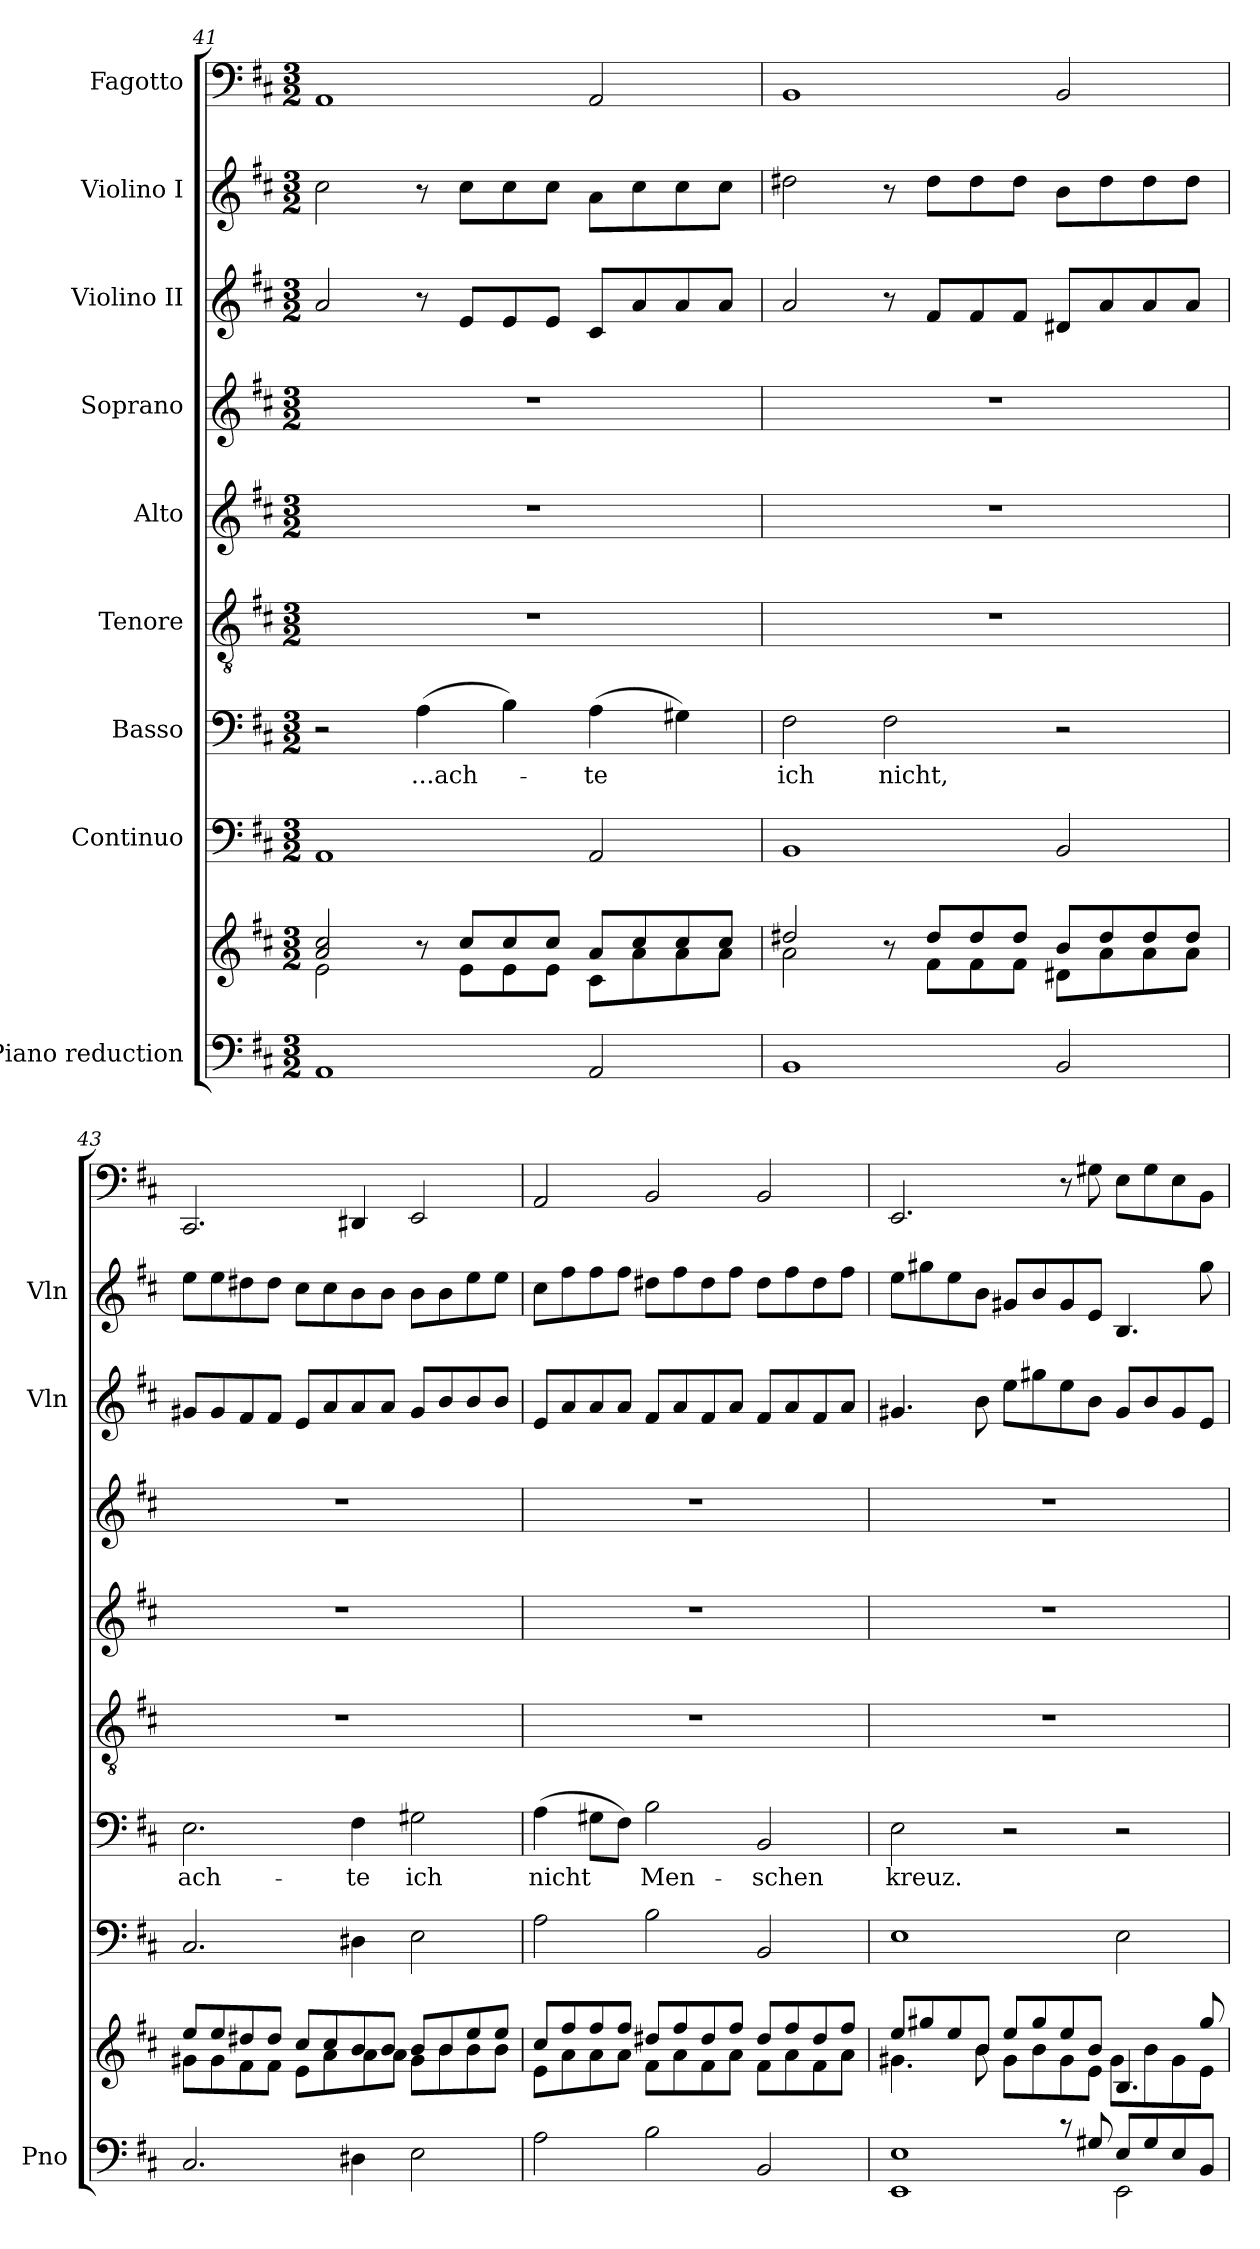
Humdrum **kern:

**kern	**kern	**kern	**kern	**text	**kern	**kern	**kern	**kern	**kern	**kern
*part9	*part9	*part8	*part7	*part7	*part6	*part5	*part4	*part3	*part2	*part1
*staff10	*staff9	*staff8	*staff7	*staff7	*staff6	*staff5	*staff4	*staff3	*staff2	*staff1
*I"Piano reduction	*	*I"Continuo	*I"Basso	*	*I"Tenore	*I"Alto	*I"Soprano	*I"Violino II	*I"Violino I	*I"Fagotto
*I'Pno	*	*	*	*	*	*	*	*I'Vln	*I'Vln	*
!!LO:PB:g=z
*clefF4	*clefG2	*clefF4	*clefF4	*	*clefGv2	*clefG2	*clefG2	*clefG2	*clefG2	*clefF4
*k[f#c#]	*k[f#c#]	*k[f#c#]	*k[f#c#]	*	*k[f#c#]	*k[f#c#]	*k[f#c#]	*k[f#c#]	*k[f#c#]	*k[f#c#]
*M3/2	*M3/2	*M3/2	*M3/2	*	*M3/2	*M3/2	*M3/2	*M3/2	*M3/2	*M3/2
=41	=41	=41	=41	=41	=41	=41	=41	=41	=41	=41
*	*^	*	*	*	*	*	*	*	*	*
1AA	2a/ 2cc#/	2e!\	1AA	2r	.	1.r	1.r	1.r	2a/	2cc#\	1AA
!	!	!	!	!	!LO:LY:b	!	!	!	!	!	!
.	8r	8ryy	.	(>4A\	...ach-	.	.	.	8r	8r	.
.	8cc#/L	8e\L	.	.	.	.	.	.	8e/L	8cc#\L	.
.	8cc#/	8e\	.	4B\)	.	.	.	.	8e/	8cc#\	.
.	8cc#/J	8e\J	.	.	.	.	.	.	8e/J	8cc#\J	.
!	!	!	!	!	!LO:LY:b	!	!	!	!	!	!
2AA/	8a/L	8c#\L	2AA/	(>4A\	-te	.	.	.	8c#/L	8a\L	2AA/
.	8cc#/	8a\	.	.	.	.	.	.	8a/	8cc#\	.
.	8cc#/	8a\	.	4G#X\)	.	.	.	.	8a/	8cc#\	.
.	8cc#/J	8a\J	.	.	.	.	.	.	8a/J	8cc#\J	.
=42	=42	=42	=42	=42	=42	=42	=42	=42	=42	=42	=42
!	!	!	!	!	!LO:LY:b	!	!	!	!	!	!
1BB	2dd#X/	2a\	1BB	2F#\	ich	1.r	1.r	1.r	2a/	2dd#X\	1BB
!	!	!	!	!	!LO:LY:b	!	!	!	!	!	!
.	8r	8ryy	.	2F#\	nicht,	.	.	.	8r	8r	.
.	8dd#/L	8f#\L	.	.	.	.	.	.	8f#/L	8dd#\L	.
.	8dd#/	8f#\	.	.	.	.	.	.	8f#/	8dd#\	.
.	8dd#/J	8f#\J	.	.	.	.	.	.	8f#/J	8dd#\J	.
2BB/	8b/L	8d#X\L	2BB/	2r	.	.	.	.	8d#X/L	8b\L	2BB/
.	8dd#/	8a\	.	.	.	.	.	.	8a/	8dd#\	.
.	8dd#/	8a\	.	.	.	.	.	.	8a/	8dd#\	.
.	8dd#/J	8a\J	.	.	.	.	.	.	8a/J	8dd#\J	.
=43	=43	=43	=43	=43	=43	=43	=43	=43	=43	=43	=43
!	!	!	!	!	!LO:LY:b	!	!	!	!	!	!
2.C#/	8ee/L	8g#X\L	2.C#/	2.E\	ach-	1.r	1.r	1.r	8g#X/L	8ee\L	2.CC#/
.	8ee/	8g#\	.	.	.	.	.	.	8g#/	8ee\	.
.	8dd#X/	8f#\	.	.	.	.	.	.	8f#/	8dd#X\	.
.	8dd#/J	8f#\J	.	.	.	.	.	.	8f#/J	8dd#\J	.
.	8cc#/L	8e\L	.	.	.	.	.	.	8e/L	8cc#\L	.
.	8cc#/	8a\	.	.	.	.	.	.	8a/	8cc#\	.
!	!	!	!	!	!LO:LY:b	!	!	!	!	!	!
4D#X\	8b/	8a\	4D#X\	4F#\	-te	.	.	.	8a/	8b\	4DD#X/
.	8b/J	8a\J	.	.	.	.	.	.	8a/J	8b\J	.
!	!	!	!	!	!LO:LY:b	!	!	!	!	!	!
2E\	8b/L	8g#\L	2E\	2G#X\	ich	.	.	.	8g#/L	8b\L	2EE/
.	8b/	8b\	.	.	.	.	.	.	8b/	8b\	.
.	8ee/	8b\	.	.	.	.	.	.	8b/	8ee\	.
.	8ee/J	8b\J	.	.	.	.	.	.	8b/J	8ee\J	.
=44	=44	=44	=44	=44	=44	=44	=44	=44	=44	=44	=44
!	!	!	!	!	!LO:LY:b	!	!	!	!	!	!
2A\	8cc#/L	8e\L	2A\	(>4A\	nicht	1.r	1.r	1.r	8e/L	8cc#\L	2AA/
.	8ff#/	8a\	.	.	.	.	.	.	8a/	8ff#\	.
.	8ff#/	8a\	.	8G#X\L	.	.	.	.	8a/	8ff#\	.
.	8ff#/J	8a\J	.	8F#\J)	.	.	.	.	8a/J	8ff#\J	.
!	!	!	!	!	!LO:LY:b	!	!	!	!	!	!
2B\	8dd#X/L	8f#\L	2B\	2B\	Men-	.	.	.	8f#/L	8dd#X\L	2BB/
.	8ff#/	8a\	.	.	.	.	.	.	8a/	8ff#\	.
.	8dd#/	8f#\	.	.	.	.	.	.	8f#/	8dd#\	.
.	8ff#/J	8a\J	.	.	.	.	.	.	8a/J	8ff#\J	.
!	!	!	!	!	!LO:LY:b	!	!	!	!	!	!
2BB/	8dd#/L	8f#\L	2BB/	2BB/	-schen	.	.	.	8f#/L	8dd#\L	2BB/
.	8ff#/	8a\	.	.	.	.	.	.	8a/	8ff#\	.
.	8dd#/	8f#\	.	.	.	.	.	.	8f#/	8dd#\	.
.	8ff#/J	8a\J	.	.	.	.	.	.	8a/J	8ff#\J	.
!!LO:PB:g=z
=45	=45	=45	=45	=45	=45	=45	=45	=45	=45	=45	=45
*^	*	*	*	*	*	*	*	*	*	*	*
!	!	!	!	!	!	!LO:LY:b	!	!	!	!	!	!
2.ryy	1EE 1E	8ee/L	4.g#X\	1E	2E\	kreuz.	1.r	1.r	1.r	4.g#X/	8ee\L	2.EE/
.	.	8gg#X/	.	.	.	.	.	.	.	.	8gg#X\	.
.	.	8ee/	.	.	.	.	.	.	.	.	8ee\	.
.	.	8b/J	8b\	.	.	.	.	.	.	8b\	8b\J	.
.	.	8ee/L	8g#\L	.	2r	.	.	.	.	8ee\L	8g#X/L	.
.	.	8gg#/	8b\	.	.	.	.	.	.	8gg#X\	8b/	.
8r	.	8ee/	8g#\	.	.	.	.	.	.	8ee\	8g#/	8r
8G#X!/	.	8b/J	8e\J	.	.	.	.	.	.	8b\J	8e/J	8G#X\
8E!/L	2EE\	4.B/	8g#\L	2E\	2r	.	.	.	.	8g#/L	4.B/	8E\L
8G#!/	.	.	8b\	.	.	.	.	.	.	8b/	.	8G#\
8E!/	.	.	8g#\	.	.	.	.	.	.	8g#/	.	8E\
8BB!/J	.	8gg#/	8e\J	.	.	.	.	.	.	8e/J	8gg#\	8BB\J
*v	*v	*	*	*	*	*	*	*	*	*	*	*
*	*v	*v	*	*	*	*	*	*	*	*	*
=	=	=	=	=	=	=	=	=	=	=
*-	*-	*-	*-	*-	*-	*-	*-	*-	*-	*-
